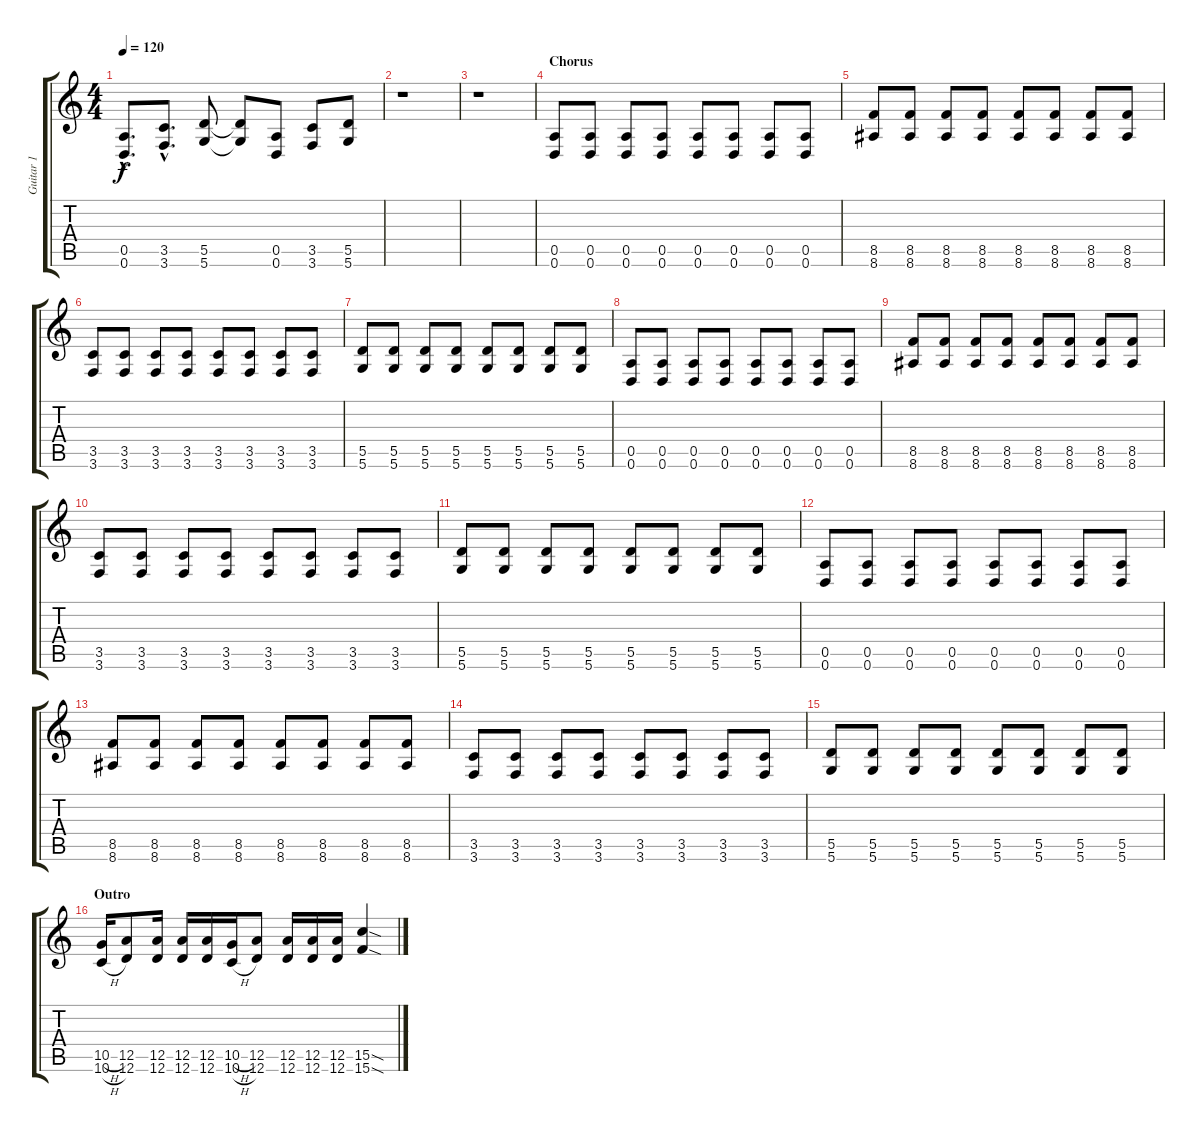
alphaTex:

\track ("Guitar 1" "Guitar 1") {instrument distortionguitar}
\staff {score tabs}
\tuning (E4 B3 G3 D3 A2 D2) {hide}
\ts (4 4)
\tempo 120
\clef g2
\ks c
(0.5{hac} 0.6{hac}).8{d dy f} (3.5{hac} 3.6{hac}).8{d} (5.5 5.6).8 (5.5{t} 5.6{t}).8 (0.5 0.6).8 (3.5 3.6).8 (5.5 5.6).8 |
r.1 |
r.1 |
\section ("" "Chorus")
(0.5 0.6).8 (0.5 0.6).8 (0.5 0.6).8 (0.5 0.6).8 (0.5 0.6).8 (0.5 0.6).8 (0.5 0.6).8 (0.5 0.6).8 |
(8.5 8.6).8 (8.5 8.6).8 (8.5 8.6).8 (8.5 8.6).8 (8.5 8.6).8 (8.5 8.6).8 (8.5 8.6).8 (8.5 8.6).8 |
(3.5 3.6).8 (3.5 3.6).8 (3.5 3.6).8 (3.5 3.6).8 (3.5 3.6).8 (3.5 3.6).8 (3.5 3.6).8 (3.5 3.6).8 |
(5.5 5.6).8 (5.5 5.6).8 (5.5 5.6).8 (5.5 5.6).8 (5.5 5.6).8 (5.5 5.6).8 (5.5 5.6).8 (5.5 5.6).8 |
(0.5 0.6).8 (0.5 0.6).8 (0.5 0.6).8 (0.5 0.6).8 (0.5 0.6).8 (0.5 0.6).8 (0.5 0.6).8 (0.5 0.6).8 |
(8.5 8.6).8 (8.5 8.6).8 (8.5 8.6).8 (8.5 8.6).8 (8.5 8.6).8 (8.5 8.6).8 (8.5 8.6).8 (8.5 8.6).8 |
(3.5 3.6).8 (3.5 3.6).8 (3.5 3.6).8 (3.5 3.6).8 (3.5 3.6).8 (3.5 3.6).8 (3.5 3.6).8 (3.5 3.6).8 |
(5.5 5.6).8 (5.5 5.6).8 (5.5 5.6).8 (5.5 5.6).8 (5.5 5.6).8 (5.5 5.6).8 (5.5 5.6).8 (5.5 5.6).8 |
(0.5 0.6).8 (0.5 0.6).8 (0.5 0.6).8 (0.5 0.6).8 (0.5 0.6).8 (0.5 0.6).8 (0.5 0.6).8 (0.5 0.6).8 |
(8.5 8.6).8 (8.5 8.6).8 (8.5 8.6).8 (8.5 8.6).8 (8.5 8.6).8 (8.5 8.6).8 (8.5 8.6).8 (8.5 8.6).8 |
(3.5 3.6).8 (3.5 3.6).8 (3.5 3.6).8 (3.5 3.6).8 (3.5 3.6).8 (3.5 3.6).8 (3.5 3.6).8 (3.5 3.6).8 |
(5.5 5.6).8 (5.5 5.6).8 (5.5 5.6).8 (5.5 5.6).8 (5.5 5.6).8 (5.5 5.6).8 (5.5 5.6).8 (5.5 5.6).8 |
\section ("" "Outro")
(10.5{h} 10.6{h}).16 (12.5 12.6).8 (12.5 12.6).16 (12.5 12.6).16 (12.5 12.6).16 (10.5{h} 10.6{h}).16 (12.5 12.6).8 (12.5 12.6).16 (12.5 12.6).16 (12.5 12.6).16 (15.5{sod} 15.6{sod}).4
